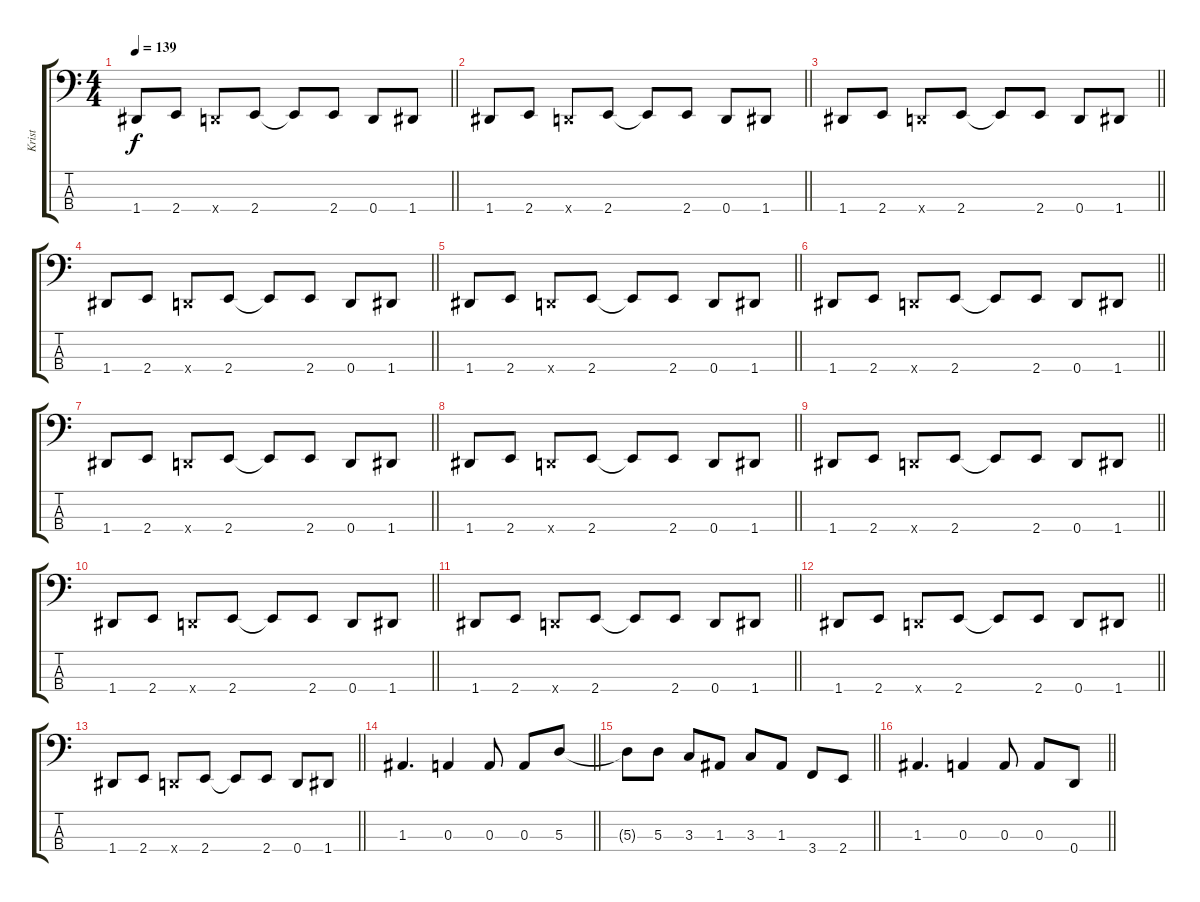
\track ("Krist" "Krist") {instrument electricbasspick}
\staff {score tabs}
\tuning (G2 D2 A1 D1) {hide}
\ts (4 4)
\tempo 139
\clef f4
\barLineRight lightlight
\ks c
1.4.8{dy f} 2.4.8 0.4{x}.8 2.4.8 2.4{t}.8 2.4.8 0.4.8 1.4.8 |
\barLineRight lightlight
1.4.8 2.4.8 0.4{x}.8 2.4.8 2.4{t}.8 2.4.8 0.4.8 1.4.8 |
\barLineRight lightlight
1.4.8 2.4.8 0.4{x}.8 2.4.8 2.4{t}.8 2.4.8 0.4.8 1.4.8 |
\barLineRight lightlight
1.4.8 2.4.8 0.4{x}.8 2.4.8 2.4{t}.8 2.4.8 0.4.8 1.4.8 |
\barLineRight lightlight
1.4.8 2.4.8 0.4{x}.8 2.4.8 2.4{t}.8 2.4.8 0.4.8 1.4.8 |
\barLineRight lightlight
1.4.8 2.4.8 0.4{x}.8 2.4.8 2.4{t}.8 2.4.8 0.4.8 1.4.8 |
\barLineRight lightlight
1.4.8 2.4.8 0.4{x}.8 2.4.8 2.4{t}.8 2.4.8 0.4.8 1.4.8 |
\barLineRight lightlight
1.4.8 2.4.8 0.4{x}.8 2.4.8 2.4{t}.8 2.4.8 0.4.8 1.4.8 |
\barLineRight lightlight
1.4.8 2.4.8 0.4{x}.8 2.4.8 2.4{t}.8 2.4.8 0.4.8 1.4.8 |
\barLineRight lightlight
1.4.8 2.4.8 0.4{x}.8 2.4.8 2.4{t}.8 2.4.8 0.4.8 1.4.8 |
\barLineRight lightlight
1.4.8 2.4.8 0.4{x}.8 2.4.8 2.4{t}.8 2.4.8 0.4.8 1.4.8 |
\barLineRight lightlight
1.4.8 2.4.8 0.4{x}.8 2.4.8 2.4{t}.8 2.4.8 0.4.8 1.4.8 |
\barLineRight lightlight
1.4.8 2.4.8 0.4{x}.8 2.4.8 2.4{t}.8 2.4.8 0.4.8 1.4.8 |
\barLineRight lightlight
1.3.4{d} 0.3.4 0.3.8 0.3.8 5.3.8 |
\barLineRight lightlight
5.3{t}.8 5.3.8 3.3.8 1.3.8 3.3.8 1.3.8 3.4.8 2.4.8 |
\barLineRight lightlight
1.3.4{d} 0.3.4 0.3.8 0.3.8 0.4.8
